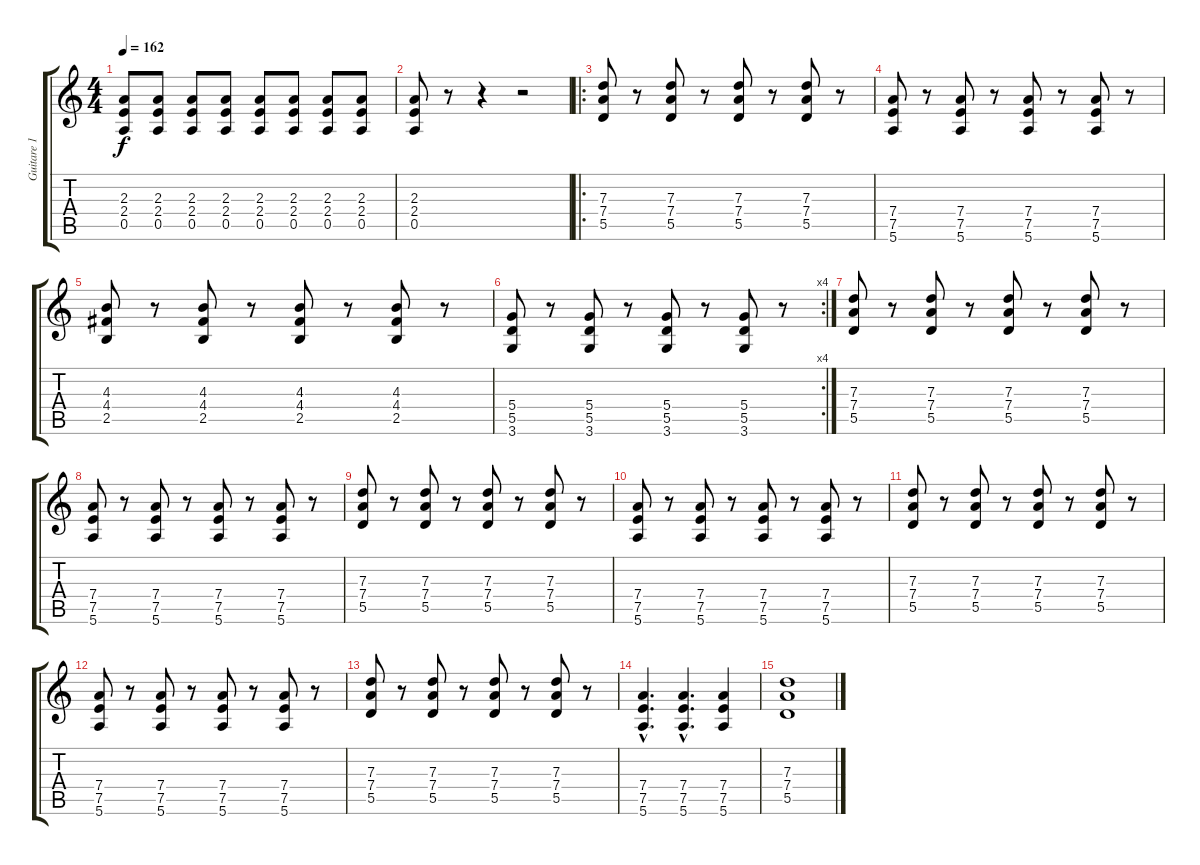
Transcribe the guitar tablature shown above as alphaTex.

\track ("Guitare 1" "Guitare 1") {instrument distortionguitar}
\staff {score tabs}
\tuning (E4 B3 G3 D3 A2 E2) {hide}
\ts (4 4)
\tempo 162
\clef g2
\ks c
(2.3 2.4 0.5).8{dy f} (2.3 2.4 0.5).8 (2.3 2.4 0.5).8 (2.3 2.4 0.5).8 (2.3 2.4 0.5).8 (2.3 2.4 0.5).8 (2.3 2.4 0.5).8 (2.3 2.4 0.5).8 |
(2.3 2.4 0.5).8 r.8 r.4 r.2 |
\ro
(7.3 7.4 5.5).8{instrument distortionguitar} r.8 (7.3 7.4 5.5).8 r.8 (7.3 7.4 5.5).8 r.8 (7.3 7.4 5.5).8 r.8 |
(7.4 7.5 5.6).8 r.8 (7.4 7.5 5.6).8 r.8 (7.4 7.5 5.6).8 r.8 (7.4 7.5 5.6).8 r.8 |
(4.3 4.4 2.5).8 r.8 (4.3 4.4 2.5).8 r.8 (4.3 4.4 2.5).8 r.8 (4.3 4.4 2.5).8 r.8 |
\rc 4
(5.4 5.5 3.6).8 r.8 (5.4 5.5 3.6).8 r.8 (5.4 5.5 3.6).8 r.8 (5.4 5.5 3.6).8 r.8 |
(7.3 7.4 5.5).8{instrument distortionguitar} r.8 (7.3 7.4 5.5).8 r.8 (7.3 7.4 5.5).8 r.8 (7.3 7.4 5.5).8 r.8 |
(7.4 7.5 5.6).8 r.8 (7.4 7.5 5.6).8 r.8 (7.4 7.5 5.6).8 r.8 (7.4 7.5 5.6).8 r.8 |
(7.3 7.4 5.5).8{instrument distortionguitar} r.8 (7.3 7.4 5.5).8 r.8 (7.3 7.4 5.5).8 r.8 (7.3 7.4 5.5).8 r.8 |
(7.4 7.5 5.6).8 r.8 (7.4 7.5 5.6).8 r.8 (7.4 7.5 5.6).8 r.8 (7.4 7.5 5.6).8 r.8 |
(7.3 7.4 5.5).8{instrument distortionguitar} r.8 (7.3 7.4 5.5).8 r.8 (7.3 7.4 5.5).8 r.8 (7.3 7.4 5.5).8 r.8 |
(7.4 7.5 5.6).8 r.8 (7.4 7.5 5.6).8 r.8 (7.4 7.5 5.6).8 r.8 (7.4 7.5 5.6).8 r.8 |
(7.3 7.4 5.5).8{instrument distortionguitar} r.8 (7.3 7.4 5.5).8 r.8 (7.3 7.4 5.5).8 r.8 (7.3 7.4 5.5).8 r.8 |
(7.4{hac} 7.5{hac} 5.6{hac}).4{d} (7.4{hac} 7.5{hac} 5.6{hac}).4{d} (7.4 7.5 5.6).4 |
(7.3 7.4 5.5).1
